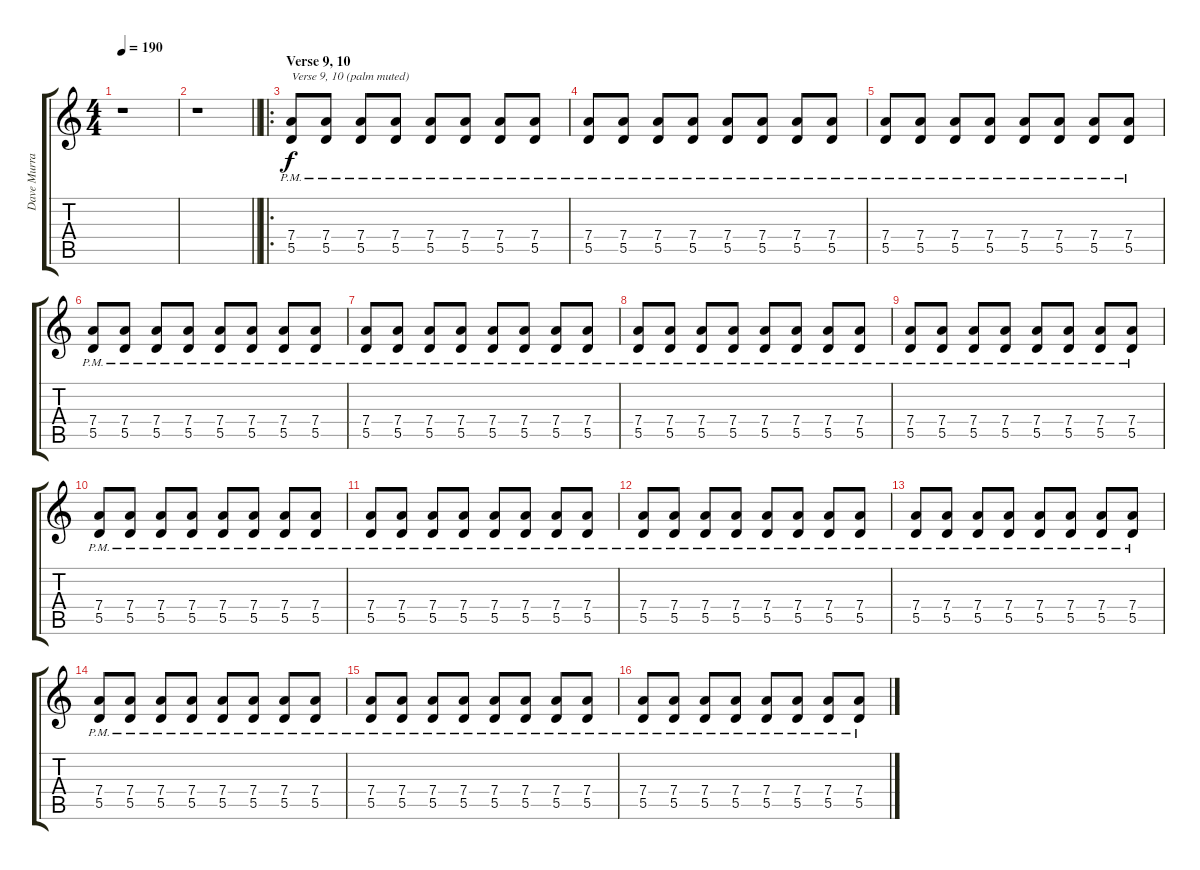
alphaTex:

\track ("Dave Murray" "Dave Murra") {instrument distortionguitar}
\staff {score tabs}
\tuning (E4 B3 G3 D3 A2 E2) {hide}
\ts (4 4)
\tempo 190
\clef g2
\ks c
r.1{dy f} |
\barLineRight lightlight
r.1 |
\ro
\section ("" "Verse 9, 10")
(7.4{pm} 5.5{pm}).8{txt "Verse 9, 10 (palm muted)"} (7.4{pm} 5.5{pm}).8 (7.4{pm} 5.5{pm}).8 (7.4{pm} 5.5{pm}).8 (7.4{pm} 5.5{pm}).8 (7.4{pm} 5.5{pm}).8 (7.4{pm} 5.5{pm}).8 (7.4{pm} 5.5{pm}).8 |
(7.4{pm} 5.5{pm}).8 (7.4{pm} 5.5{pm}).8 (7.4{pm} 5.5{pm}).8 (7.4{pm} 5.5{pm}).8 (7.4{pm} 5.5{pm}).8 (7.4{pm} 5.5{pm}).8 (7.4{pm} 5.5{pm}).8 (7.4{pm} 5.5{pm}).8 |
(7.4{pm} 5.5{pm}).8 (7.4{pm} 5.5{pm}).8 (7.4{pm} 5.5{pm}).8 (7.4{pm} 5.5{pm}).8 (7.4{pm} 5.5{pm}).8 (7.4{pm} 5.5{pm}).8 (7.4{pm} 5.5{pm}).8 (7.4{pm} 5.5{pm}).8 |
(7.4{pm} 5.5{pm}).8 (7.4{pm} 5.5{pm}).8 (7.4{pm} 5.5{pm}).8 (7.4{pm} 5.5{pm}).8 (7.4{pm} 5.5{pm}).8 (7.4{pm} 5.5{pm}).8 (7.4{pm} 5.5{pm}).8 (7.4{pm} 5.5{pm}).8 |
(7.4{pm} 5.5{pm}).8 (7.4{pm} 5.5{pm}).8 (7.4{pm} 5.5{pm}).8 (7.4{pm} 5.5{pm}).8 (7.4{pm} 5.5{pm}).8 (7.4{pm} 5.5{pm}).8 (7.4{pm} 5.5{pm}).8 (7.4{pm} 5.5{pm}).8 |
(7.4{pm} 5.5{pm}).8 (7.4{pm} 5.5{pm}).8 (7.4{pm} 5.5{pm}).8 (7.4{pm} 5.5{pm}).8 (7.4{pm} 5.5{pm}).8 (7.4{pm} 5.5{pm}).8 (7.4{pm} 5.5{pm}).8 (7.4{pm} 5.5{pm}).8 |
(7.4{pm} 5.5{pm}).8 (7.4{pm} 5.5{pm}).8 (7.4{pm} 5.5{pm}).8 (7.4{pm} 5.5{pm}).8 (7.4{pm} 5.5{pm}).8 (7.4{pm} 5.5{pm}).8 (7.4{pm} 5.5{pm}).8 (7.4{pm} 5.5{pm}).8 |
(7.4{pm} 5.5{pm}).8 (7.4{pm} 5.5{pm}).8 (7.4{pm} 5.5{pm}).8 (7.4{pm} 5.5{pm}).8 (7.4{pm} 5.5{pm}).8 (7.4{pm} 5.5{pm}).8 (7.4{pm} 5.5{pm}).8 (7.4{pm} 5.5{pm}).8 |
(7.4{pm} 5.5{pm}).8 (7.4{pm} 5.5{pm}).8 (7.4{pm} 5.5{pm}).8 (7.4{pm} 5.5{pm}).8 (7.4{pm} 5.5{pm}).8 (7.4{pm} 5.5{pm}).8 (7.4{pm} 5.5{pm}).8 (7.4{pm} 5.5{pm}).8 |
(7.4{pm} 5.5{pm}).8 (7.4{pm} 5.5{pm}).8 (7.4{pm} 5.5{pm}).8 (7.4{pm} 5.5{pm}).8 (7.4{pm} 5.5{pm}).8 (7.4{pm} 5.5{pm}).8 (7.4{pm} 5.5{pm}).8 (7.4{pm} 5.5{pm}).8 |
(7.4{pm} 5.5{pm}).8 (7.4{pm} 5.5{pm}).8 (7.4{pm} 5.5{pm}).8 (7.4{pm} 5.5{pm}).8 (7.4{pm} 5.5{pm}).8 (7.4{pm} 5.5{pm}).8 (7.4{pm} 5.5{pm}).8 (7.4{pm} 5.5{pm}).8 |
(7.4{pm} 5.5{pm}).8 (7.4{pm} 5.5{pm}).8 (7.4{pm} 5.5{pm}).8 (7.4{pm} 5.5{pm}).8 (7.4{pm} 5.5{pm}).8 (7.4{pm} 5.5{pm}).8 (7.4{pm} 5.5{pm}).8 (7.4{pm} 5.5{pm}).8 |
(7.4{pm} 5.5{pm}).8 (7.4{pm} 5.5{pm}).8 (7.4{pm} 5.5{pm}).8 (7.4{pm} 5.5{pm}).8 (7.4{pm} 5.5{pm}).8 (7.4{pm} 5.5{pm}).8 (7.4{pm} 5.5{pm}).8 (7.4{pm} 5.5{pm}).8 |
(7.4{pm} 5.5{pm}).8 (7.4{pm} 5.5{pm}).8 (7.4{pm} 5.5{pm}).8 (7.4{pm} 5.5{pm}).8 (7.4{pm} 5.5{pm}).8 (7.4{pm} 5.5{pm}).8 (7.4{pm} 5.5{pm}).8 (7.4{pm} 5.5{pm}).8
